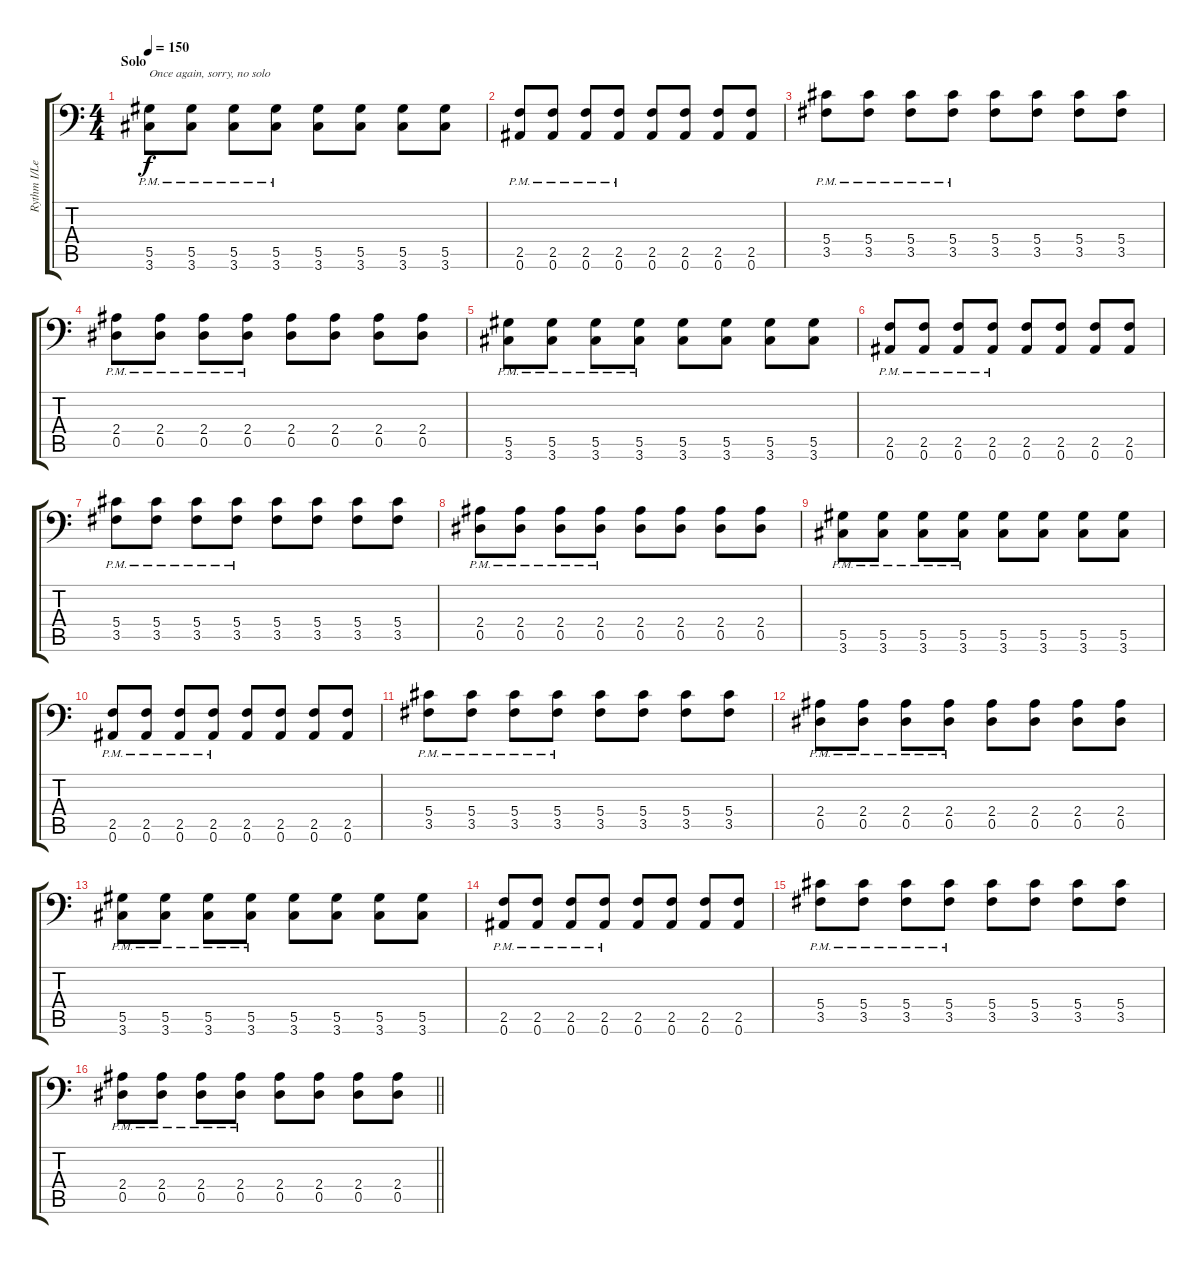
\track ("Rythm I/Lead" "Rythm I/Le") {instrument distortionguitar}
\staff {score tabs}
\tuning (Bb3 F3 Db3 Ab2 Eb2 Bb1) {hide}
\ts (4 4)
\section ("" "Solo")
\tempo 150
\clef f4
\ks c
(5.5{pm} 3.6{pm}).8{txt "Once again, sorry, no solo" dy f} (5.5{pm} 3.6{pm}).8 (5.5{pm} 3.6{pm}).8 (5.5{pm} 3.6{pm}).8 (5.5 3.6).8 (5.5 3.6).8 (5.5 3.6).8 (5.5 3.6).8 |
(2.5{pm} 0.6{pm}).8 (2.5{pm} 0.6{pm}).8 (2.5{pm} 0.6{pm}).8 (2.5{pm} 0.6{pm}).8 (2.5 0.6).8 (2.5 0.6).8 (2.5 0.6).8 (2.5 0.6).8 |
(5.4{pm} 3.5{pm}).8 (5.4{pm} 3.5{pm}).8 (5.4{pm} 3.5{pm}).8 (5.4{pm} 3.5{pm}).8 (5.4 3.5).8 (5.4 3.5).8 (5.4 3.5).8 (5.4 3.5).8 |
(2.4{pm} 0.5{pm}).8 (2.4{pm} 0.5{pm}).8 (2.4{pm} 0.5{pm}).8 (2.4{pm} 0.5{pm}).8 (2.4 0.5).8 (2.4 0.5).8 (2.4 0.5).8 (2.4 0.5).8 |
(5.5{pm} 3.6{pm}).8 (5.5{pm} 3.6{pm}).8 (5.5{pm} 3.6{pm}).8 (5.5{pm} 3.6{pm}).8 (5.5 3.6).8 (5.5 3.6).8 (5.5 3.6).8 (5.5 3.6).8 |
(2.5{pm} 0.6{pm}).8 (2.5{pm} 0.6{pm}).8 (2.5{pm} 0.6{pm}).8 (2.5{pm} 0.6{pm}).8 (2.5 0.6).8 (2.5 0.6).8 (2.5 0.6).8 (2.5 0.6).8 |
(5.4{pm} 3.5{pm}).8 (5.4{pm} 3.5{pm}).8 (5.4{pm} 3.5{pm}).8 (5.4{pm} 3.5{pm}).8 (5.4 3.5).8 (5.4 3.5).8 (5.4 3.5).8 (5.4 3.5).8 |
(2.4{pm} 0.5{pm}).8 (2.4{pm} 0.5{pm}).8 (2.4{pm} 0.5{pm}).8 (2.4{pm} 0.5{pm}).8 (2.4 0.5).8 (2.4 0.5).8 (2.4 0.5).8 (2.4 0.5).8 |
(5.5{pm} 3.6{pm}).8 (5.5{pm} 3.6{pm}).8 (5.5{pm} 3.6{pm}).8 (5.5{pm} 3.6{pm}).8 (5.5 3.6).8 (5.5 3.6).8 (5.5 3.6).8 (5.5 3.6).8 |
(2.5{pm} 0.6{pm}).8 (2.5{pm} 0.6{pm}).8 (2.5{pm} 0.6{pm}).8 (2.5{pm} 0.6{pm}).8 (2.5 0.6).8 (2.5 0.6).8 (2.5 0.6).8 (2.5 0.6).8 |
(5.4{pm} 3.5{pm}).8 (5.4{pm} 3.5{pm}).8 (5.4{pm} 3.5{pm}).8 (5.4{pm} 3.5{pm}).8 (5.4 3.5).8 (5.4 3.5).8 (5.4 3.5).8 (5.4 3.5).8 |
(2.4{pm} 0.5{pm}).8 (2.4{pm} 0.5{pm}).8 (2.4{pm} 0.5{pm}).8 (2.4{pm} 0.5{pm}).8 (2.4 0.5).8 (2.4 0.5).8 (2.4 0.5).8 (2.4 0.5).8 |
(5.5{pm} 3.6{pm}).8 (5.5{pm} 3.6{pm}).8 (5.5{pm} 3.6{pm}).8 (5.5{pm} 3.6{pm}).8 (5.5 3.6).8 (5.5 3.6).8 (5.5 3.6).8 (5.5 3.6).8 |
(2.5{pm} 0.6{pm}).8 (2.5{pm} 0.6{pm}).8 (2.5{pm} 0.6{pm}).8 (2.5{pm} 0.6{pm}).8 (2.5 0.6).8 (2.5 0.6).8 (2.5 0.6).8 (2.5 0.6).8 |
(5.4{pm} 3.5{pm}).8 (5.4{pm} 3.5{pm}).8 (5.4{pm} 3.5{pm}).8 (5.4{pm} 3.5{pm}).8 (5.4 3.5).8 (5.4 3.5).8 (5.4 3.5).8 (5.4 3.5).8 |
\barLineRight lightlight
(2.4{pm} 0.5{pm}).8 (2.4{pm} 0.5{pm}).8 (2.4{pm} 0.5{pm}).8 (2.4{pm} 0.5{pm}).8 (2.4 0.5).8 (2.4 0.5).8 (2.4 0.5).8 (2.4 0.5).8
